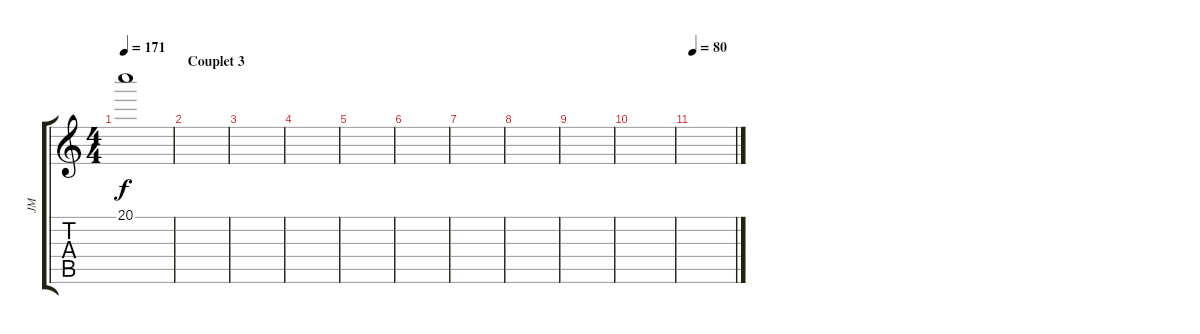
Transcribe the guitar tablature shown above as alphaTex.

\track ("JM" "JM") {instrument overdrivenguitar}
\staff {score tabs}
\tuning (E4 B3 G3 D3 A2 E2) {hide}
\ts (4 4)
\tempo 171
\clef g2
\ks c
20.1{t}.1{dy f} |
\section ("" "Couplet 3")
|
|
|
|
|
|
|
|
|
\tempo 80
